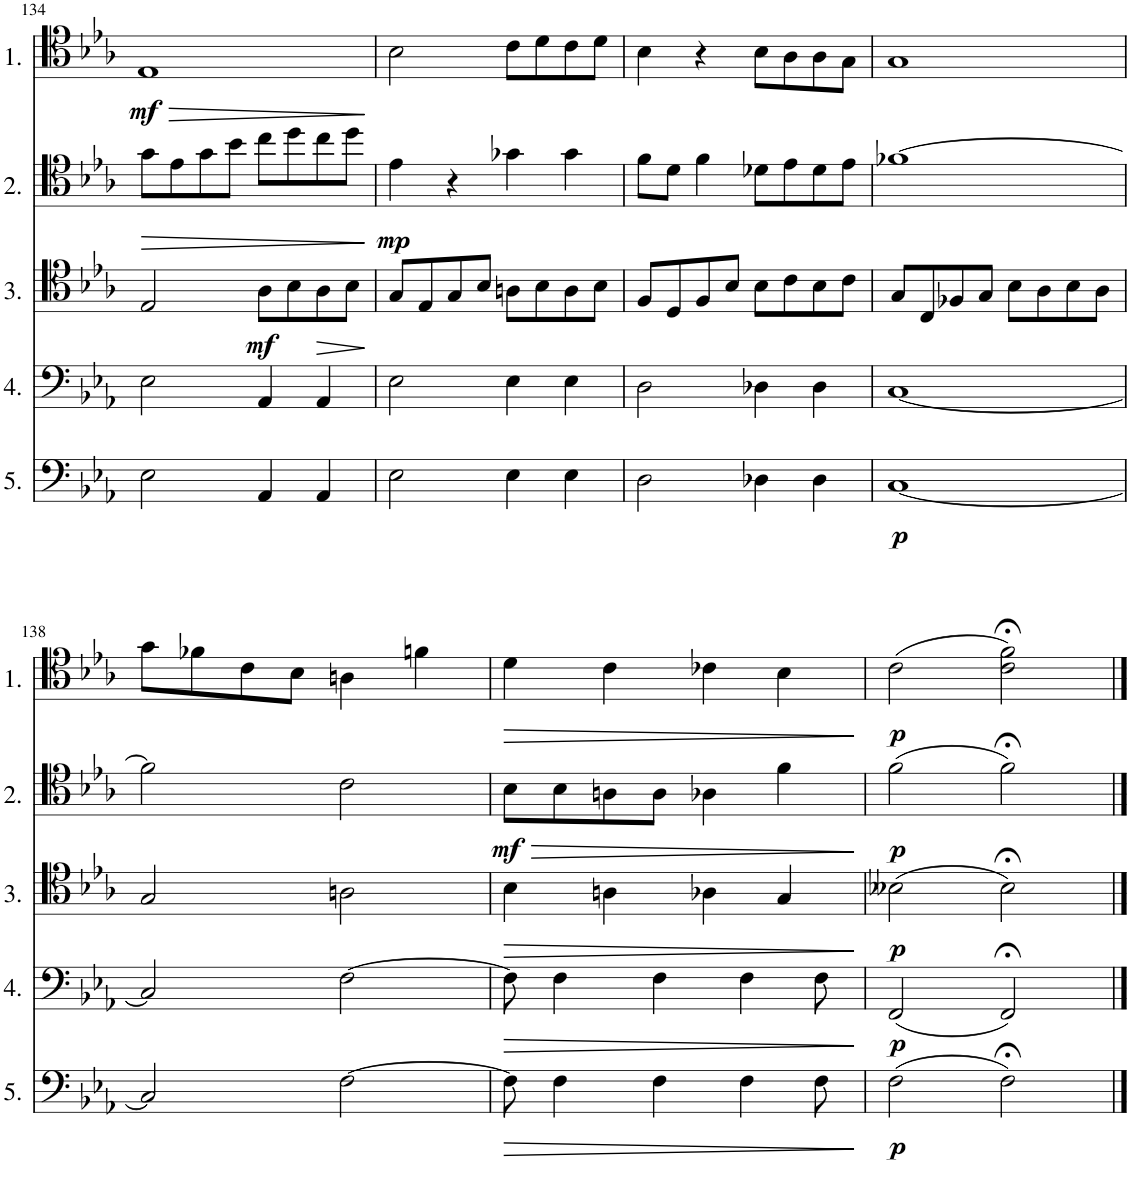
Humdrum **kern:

**kern	**dynam	**kern	**dynam	**kern	**dynam	**kern	**dynam	**kern	**dynam
*part5	*part5	*part4	*part4	*part3	*part3	*part2	*part2	*part1	*part1
*staff5	*staff5	*staff4	*staff4	*staff3	*staff3	*staff2	*staff2	*staff1	*staff1
*I"Cello 5	*	*I"Cello 4	*	*I"Cello 3	*	*I"Cello 2	*	*I"Cello 1	*
!!LO:PB:g=z
*clefF4	*	*clefF4	*	*clefC4	*	*clefC4	*	*clefC4	*
*k[b-e-a-]	*	*k[b-e-a-]	*	*k[b-e-a-]	*	*k[b-e-a-]	*	*k[b-e-a-]	*
*M4/4	*	*M4/4	*	*M4/4	*	*M4/4	*	*M4/4	*
=134	=134	=134	=134	=134	=134	=134	=134	=134	=134
!	!	!	!	!	!	!	!LO:HP:b	!	!LO:HP:b
!	!	!	!	!	!	!	!	!	!LO:DY:n=1:b
2E-\	.	2E-\	.	2E-/	.	8g\L	>	1E-	> mf
.	.	.	.	.	.	8e-\	.	.	.
.	.	.	.	.	.	8g\	.	.	.
.	.	.	.	.	.	8b-\J	.	.	.
!	!	!	!	!	!LO:DY:b	!	!	!	!
4AA-/	.	4AA-/	.	8A-\L	mf	8cc\L	.	.	.
.	.	.	.	8B-\	.	8dd\	.	.	.
!	!	!	!	!	!LO:HP:b	!	!	!	!
4AA-/	.	4AA-/	.	8A-\	>	8cc\	.	.	.
.	.	.	.	8B-\J	.	8dd\J	.	.	.
.	.	.	.	.	]	.	]	.	]
=135	=135	=135	=135	=135	=135	=135	=135	=135	=135
!	!	!	!	!	!	!	!LO:DY:b	!	!
2E-\	.	2E-\	.	8G/L	.	4e-\	mp	2B-\	.
.	.	.	.	8E-/	.	.	.	.	.
.	.	.	.	8G/	.	4r	.	.	.
.	.	.	.	8B-/J	.	.	.	.	.
4E-\	.	4E-\	.	8An\L	.	4g-X\	.	8c\L	.
.	.	.	.	8B-\	.	.	.	8d\	.
4E-\	.	4E-\	.	8A\	.	4g-\	.	8c\	.
.	.	.	.	8B-\J	.	.	.	8d\J	.
=136	=136	=136	=136	=136	=136	=136	=136	=136	=136
2D\	.	2D\	.	8F/L	.	8f\L	.	4B-\	.
.	.	.	.	8D/	.	8d\J	.	.	.
.	.	.	.	8F/	.	4f\	.	4r	.
.	.	.	.	8B-/J	.	.	.	.	.
4D-X\	.	4D-X\	.	8B-\L	.	8d-X\L	.	8B-\L	.
.	.	.	.	8c\	.	8e-\	.	8A-\	.
4D-\	.	4D-\	.	8B-\	.	8d-\	.	8A-\	.
.	.	.	.	8c\J	.	8e-\J	.	8G\J	.
=137	=137	=137	=137	=137	=137	=137	=137	=137	=137
!	!LO:DY:b	!	!	!	!	!	!	!	!
[1C	p	[1C	.	8G/L	.	[1f-X	.	1G	.
.	.	.	.	8C/	.	.	.	.	.
.	.	.	.	8F-X/	.	.	.	.	.
.	.	.	.	8G/J	.	.	.	.	.
.	.	.	.	8B-\L	.	.	.	.	.
.	.	.	.	8A-\	.	.	.	.	.
.	.	.	.	8B-\	.	.	.	.	.
.	.	.	.	8A-\J	.	.	.	.	.
!!LO:LB:g=z
=138	=138	=138	=138	=138	=138	=138	=138	=138	=138
2C/]	.	2C/]	.	2G/	.	2f-\]	.	8g\L	.
.	.	.	.	.	.	.	.	8f-X\	.
.	.	.	.	.	.	.	.	8c\	.
.	.	.	.	.	.	.	.	8B-\J	.
[2F\	.	[2F\	.	2An\	.	2c\	.	4An\	.
.	.	.	.	.	.	.	.	4fn\	.
=139	=139	=139	=139	=139	=139	=139	=139	=139	=139
!	!LO:HP:b	!	!LO:HP:b	!	!LO:HP:b	!	!LO:HP:b	!	!LO:HP:b
!	!	!	!	!	!	!	!LO:DY:n=1:b	!	!
8F\]	>	8F\]	>	4B-\	>	8B-\L	> mf	4d\	>
4F\	.	4F\	.	.	.	8B-\	.	.	.
.	.	.	.	4An\	.	8An\	.	4c\	.
4F\	.	4F\	.	.	.	8A\J	.	.	.
.	.	.	.	4A-X\	.	4A-X\	.	4c-X\	.
4F\	.	4F\	.	.	.	.	.	.	.
.	.	.	.	4G/	.	4f\	.	4B-\	.
8F\	.	8F\	.	.	.	.	.	.	.
.	]	.	]	.	]	.	]	.	]
=140	=140	=140	=140	=140	=140	=140	=140	=140	=140
!	!LO:DY:b	!	!LO:DY:b	!	!LO:DY:b	!	!LO:DY:b	!	!LO:DY:b
(2F\	p	(2FF/	p	(2B--X\	p	(2f\	p	(2c\	p
2F;<\)	.	2FF;</)	.	2B--;<\)	.	2f;<\)	.	2c\;< 2f\;<)	.
==	==	==	==	==	==	==	==	==	==
*-	*-	*-	*-	*-	*-	*-	*-	*-	*-
